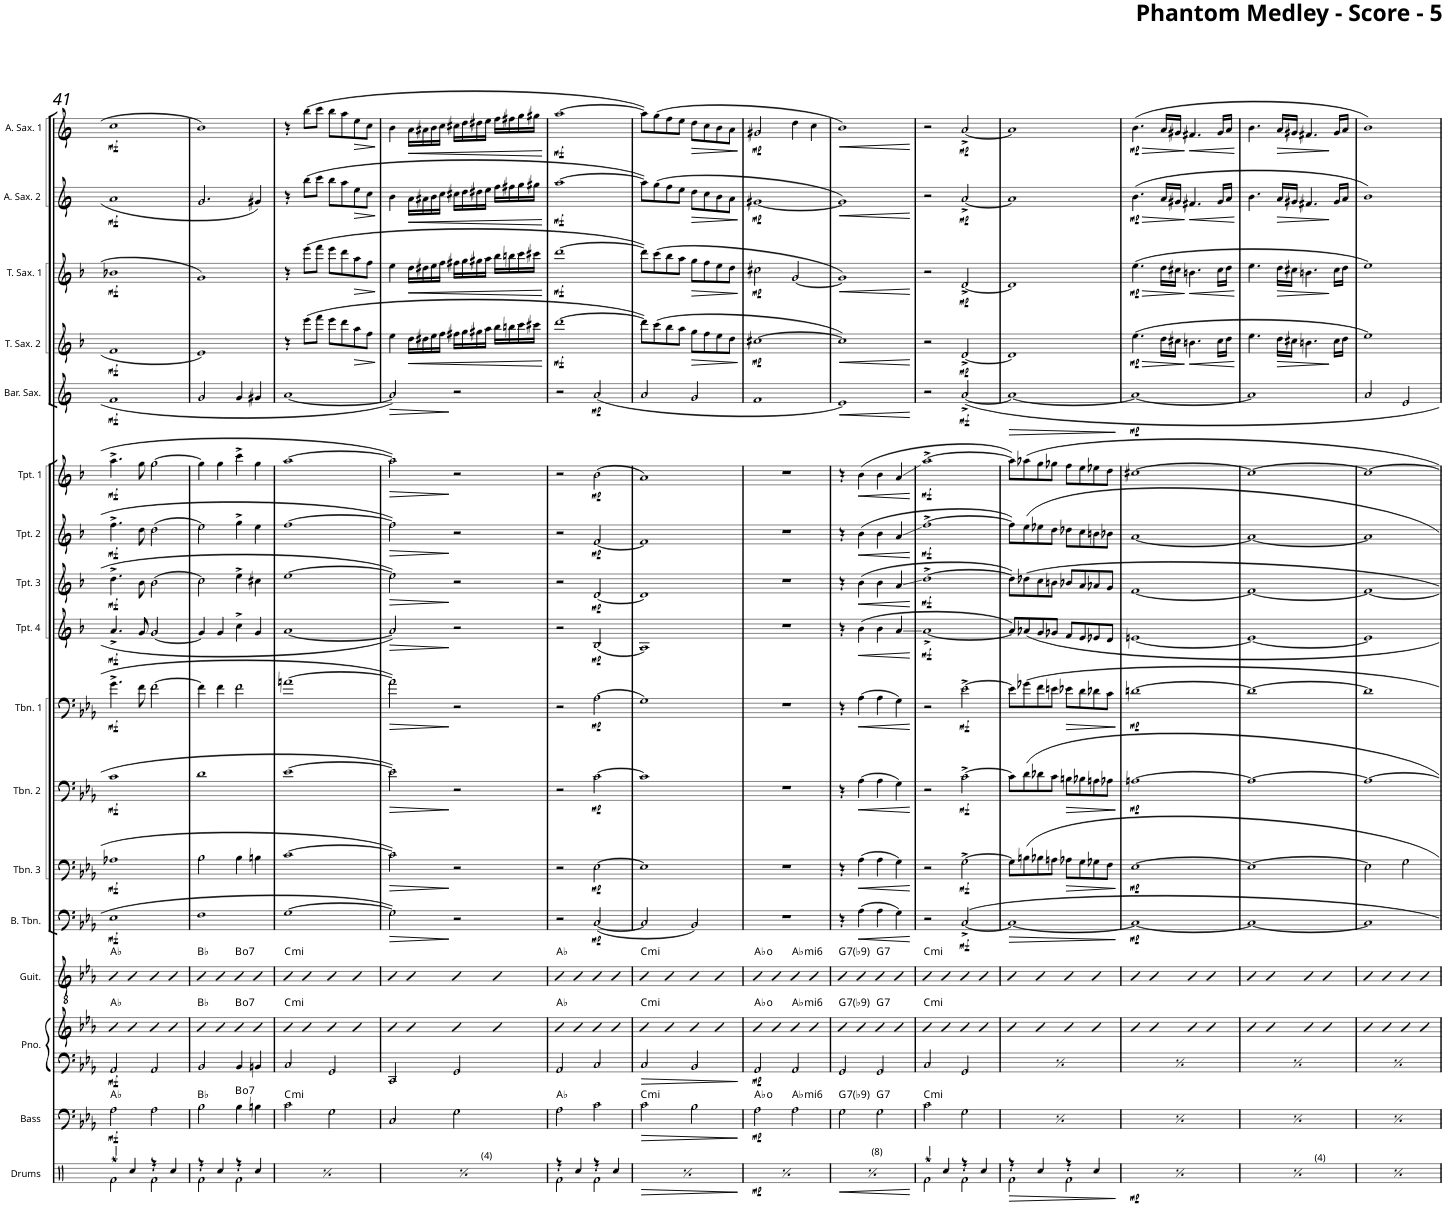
**kern	**kern	**dynam	**harte	**kern	**kern	**dynam	**harte	**kern	**harte	**kern	**dynam	**kern	**dynam	**kern	**dynam	**kern	**dynam	**kern	**dynam	**kern	**dynam	**kern	**dynam	**kern	**dynam	**kern	**dynam	**kern	**dynam	**kern	**dynam	**kern	**dynam	**kern	**dynam
*part17	*part16	*part16	*part16	*part15	*part15	*part15	*part15	*part14	*part14	*part13	*part13	*part12	*part12	*part11	*part11	*part10	*part10	*part9	*part9	*part8	*part8	*part7	*part7	*part6	*part6	*part5	*part5	*part4	*part4	*part3	*part3	*part2	*part2	*part1	*part1
*staff18	*staff17	*staff17	*	*staff16	*staff15	*staff15/16	*	*staff14	*	*staff13	*staff13	*staff12	*staff12	*staff11	*staff11	*staff10	*staff10	*staff9	*staff9	*staff8	*staff8	*staff7	*staff7	*staff6	*staff6	*staff5	*staff5	*staff4	*staff4	*staff3	*staff3	*staff2	*staff2	*staff1	*staff1
*I"Drums	*I"Bass	*	*	*I"Piano	*	*	*	*I"Guitar	*	*I"Bass Bone	*	*I"Trombone 3	*	*I"Trombone 2	*	*I"Trombone 1	*	*I"Trumpet 4	*	*I"Trumpet 3	*	*I"Trumpet 2	*	*I"Trumpet 1	*	*I"Bari Sax	*	*I"Tenor Sax 2	*	*I"Tenor Sax 1	*	*I"Alto Sax 2	*	*I"Alto Sax 1	*
*I'Drums	*I'Bass	*	*	*I'Pno.	*	*	*	*I'Guit.	*	*	*	*I'Tbn. 3	*	*I'Tbn. 2	*	*I'Tbn. 1	*	*I'Tpt. 4	*	*I'Tpt. 3	*	*I'Tpt. 2	*	*I'Tpt. 1	*	*I'Bar. Sax.	*	*I'T. Sax. 2	*	*I'T. Sax. 1	*	*I'A. Sax. 2	*	*I'A. Sax. 1	*
!!LO:PB:g=z
*clefX	*clefF4	*	*	*clefF4	*clefG2	*	*	*clefGv2	*	*clefF4	*	*clefF4	*	*clefF4	*	*clefF4	*	*clefG2	*	*clefG2	*	*clefG2	*	*clefG2	*	*clefG2	*	*clefG2	*	*clefG2	*	*clefG2	*	*clefG2	*
*	*Trd7c12	*	*	*	*	*	*	*	*	*	*	*	*	*	*	*	*	*Trd1c2	*	*Trd1c2	*	*Trd1c2	*	*Trd1c2	*	*Trd12c21	*	*Trd8c14	*	*Trd8c14	*	*Trd5c9	*	*Trd5c9	*
*k[]	*k[b-e-a-]	*	*	*k[b-e-a-]	*k[b-e-a-]	*	*	*k[b-e-a-]	*	*k[b-e-a-]	*	*k[b-e-a-]	*	*k[b-e-a-]	*	*k[b-e-a-]	*	*k[b-]	*	*k[b-]	*	*k[b-]	*	*k[b-]	*	*k[]	*	*k[b-]	*	*k[b-]	*	*k[]	*	*k[]	*
*M4/4	*M4/4	*	*	*M4/4	*M4/4	*	*	*M4/4	*	*M4/4	*	*M4/4	*	*M4/4	*	*M4/4	*	*M4/4	*	*M4/4	*	*M4/4	*	*M4/4	*	*M4/4	*	*M4/4	*	*M4/4	*	*M4/4	*	*M4/4	*
=41	=41	=41	=41	=41	=41	=41	=41	=41	=41	=41	=41	=41	=41	=41	=41	=41	=41	=41	=41	=41	=41	=41	=41	=41	=41	=41	=41	=41	=41	=41	=41	=41	=41	=41	=41
*^	*	*	*	*	*	*	*	*	*	*	*	*	*	*	*	*	*	*	*	*	*	*	*	*	*	*	*	*	*	*	*	*	*	*	*
!	!	!	!LO:DY:b	!	!	!	!LO:DY:b=2	!	!	!	!	!LO:DY:b	!	!LO:DY:b	!	!LO:DY:b	!	!LO:DY:b	!	!LO:DY:b	!	!LO:DY:b	!	!LO:DY:b	!	!LO:DY:b	!	!LO:DY:b	!	!LO:DY:b	!	!LO:DY:b	!	!LO:DY:b	!	!LO:DY:b
4Raa/	2Rf\	2A-\	mf	Ab:maj	2AA-/	4B-	mf	Ab:maj	4B-	Ab:maj	1E-	mf	1A-X	mf	1c	mf	4.g^\	mf	4.a^/	mf	4.dd^\	mf	4.ff^\	mf	4.aa^\	mf	1f	mf	1f	mf	1b-X	mf	1a	mf	1cc	mf
4Rcc/	.	.	.	.	.	4B-	.	.	4B-	.	.	.	.	.	.	.	.	.	.	.	.	.	.	.	.	.	.	.	.	.	.	.	.	.	.	.
.	.	.	.	.	.	.	.	.	.	.	.	.	.	.	.	.	8f\	.	8g/	.	8b-\	.	8dd\	.	8gg\	.	.	.	.	.	.	.	.	.	.	.
4r	2Rf\	2A-\	.	.	2AA-/	4B-	.	.	4B-	.	.	.	.	.	.	.	[2f\	.	[2g/	.	(2b-\	.	(2dd\	.	[2gg\	.	.	.	.	.	.	.	.	.	.	.
4Rcc/	.	.	.	.	.	4B-	.	.	4B-	.	.	.	.	.	.	.	.	.	.	.	.	.	.	.	.	.	.	.	.	.	.	.	.	.	.	.
=42	=42	=42	=42	=42	=42	=42	=42	=42	=42	=42	=42	=42	=42	=42	=42	=42	=42	=42	=42	=42	=42	=42	=42	=42	=42	=42	=42	=42	=42	=42	=42	=42	=42	=42	=42	=42
4r	2Rf\	2B-\	.	Bb:maj	2BB-/	4B-	.	Bb:maj	4B-	Bb:maj	1F	.	2B-\	.	1d	.	4f\]	.	4g/]	.	2cc\)	.	2ee\)	.	4gg\]	.	2g/	.	1e	.	1g	.	2.g/	.	1b	.
4Rcc/	.	.	.	.	.	4B-	.	.	4B-	.	.	.	.	.	.	.	4f\	.	4g/	.	.	.	.	.	4gg\	.	.	.	.	.	.	.	.	.	.	.
!	!	!	!	!LO:H:kt=7	!	!	!	!LO:H:kt=7	!	!LO:H:kt=7	!	!	!	!	!	!	!	!	!	!	!	!	!	!	!	!	!	!	!	!	!	!	!	!	!	!
4r	2Rf\	4B-\	.	B:dim7	4BB-/	4B-	.	B:dim7	4B-	B:dim7	.	.	4B-\	.	.	.	2f\	.	4cc^\	.	4ee^\	.	4gg^\	.	4ccc^\	.	4g/	.	.	.	.	.	.	.	.	.
4Rcc/	.	4Bn\	.	.	4BBn/	4B-	.	.	4B-	.	.	.	4Bn\	.	.	.	.	.	4g/	.	4cc#X\	.	4ee\	.	4gg\	.	4g#X/	.	.	.	.	.	4g#X/	.	.	.
=43	=43	=43	=43	=43	=43	=43	=43	=43	=43	=43	=43	=43	=43	=43	=43	=43	=43	=43	=43	=43	=43	=43	=43	=43	=43	=43	=43	=43	=43	=43	=43	=43	=43	=43	=43	=43
!	!	!	!	!LO:H:kt=mi	!	!	!	!LO:H:kt=mi	!	!LO:H:kt=mi	!	!	!	!	!	!	!	!	!	!	!	!	!	!	!	!	!	!	!	!	!	!	!	!	!	!
4r	2Rf\	2c\	.	C:min	2C/	4B-	.	C:min	4B-	C:min	[1G	.	[1c	.	[1e-	.	[1an	.	[1a	.	[1ee	.	[1ff	.	[1aa	.	[1a	.	4r	.	4r	.	4r	.	4r	.
4Rcc/	.	.	.	.	.	4B-	.	.	4B-	.	.	.	.	.	.	.	.	.	.	.	.	.	.	.	.	.	.	.	(8eee\L	.	(8eee\L	.	(8bb\L	.	(8bb\L	.
.	.	.	.	.	.	.	.	.	.	.	.	.	.	.	.	.	.	.	.	.	.	.	.	.	.	.	.	.	8fff\J	.	8fff\J	.	8ccc\J	.	8ccc\J	.
4r	2Rf\	2G\	.	.	2GG/	4B-	.	.	4B-	.	.	.	.	.	.	.	.	.	.	.	.	.	.	.	.	.	.	.	8eee\L	.	8eee\L	.	8bb\L	.	8bb\L	.
.	.	.	.	.	.	.	.	.	.	.	.	.	.	.	.	.	.	.	.	.	.	.	.	.	.	.	.	.	8ddd\	.	8ddd\	.	8aa\	.	8aa\	.
!	!	!	!	!	!	!	!	!	!	!	!	!	!	!	!	!	!	!	!	!	!	!	!	!	!	!	!	!	!	!LO:HP:b	!	!LO:HP:b	!	!LO:HP:b	!	!LO:HP:b
4Rcc/	.	.	.	.	.	4B-	.	.	4B-	.	.	.	.	.	.	.	.	.	.	.	.	.	.	.	.	.	.	.	8aa\	>	8aa\	>	8ee\	>	8ee\	>
.	.	.	.	.	.	.	.	.	.	.	.	.	.	.	.	.	.	.	.	.	.	.	.	.	.	.	.	.	8ff\J	.	8ff\J	.	8cc\J	.	8cc\J	.
*v	*v	*	*	*	*	*	*	*	*	*	*	*	*	*	*	*	*	*	*	*	*	*	*	*	*	*	*	*	*	*	*	*	*	*	*	*
.	.	.	.	.	.	.	.	.	.	.	.	.	.	.	.	.	.	.	.	.	.	.	.	.	.	.	.	.	]	.	]	.	]	.	]
=44	=44	=44	=44	=44	=44	=44	=44	=44	=44	=44	=44	=44	=44	=44	=44	=44	=44	=44	=44	=44	=44	=44	=44	=44	=44	=44	=44	=44	=44	=44	=44	=44	=44	=44	=44
*^	*	*	*	*	*	*	*	*	*	*	*	*	*	*	*	*	*	*	*	*	*	*	*	*	*	*	*	*	*	*	*	*	*	*	*
!	!	!	!	!	!	!	!	!	!	!	!	!LO:HP:b	!	!LO:HP:b	!	!LO:HP:b	!	!LO:HP:b	!	!LO:HP:b	!	!LO:HP:b	!	!LO:HP:b	!	!LO:HP:b	!	!LO:HP:b	!	!	!	!	!	!	!	!
4r	2Rf\	2C/	.	.	2CC/	4B-	.	.	4B-	.	2G\]	>	2c\]	>	2e-\]	>	2a\]	>	2a/]	>	2ee\]	>	2ff\]	>	2aa\]	>	2a/]	>	4ee\	.	4ee\	.	4b\	.	4b\	.
!	!	!	!	!	!	!	!	!	!	!	!	!	!	!	!	!	!	!	!	!	!	!	!	!	!	!	!	!	!	!LO:HP:b	!	!LO:HP:b	!	!LO:HP:b	!	!LO:HP:b
4Rcc/	.	.	.	.	.	4B-	.	.	4B-	.	.	.	.	.	.	.	.	.	.	.	.	.	.	.	.	.	.	.	16dd\LL	<	16dd\LL	<	16a\LL	<	16a\LL	<
.	.	.	.	.	.	.	.	.	.	.	.	.	.	.	.	.	.	.	.	.	.	.	.	.	.	.	.	.	16dd#X\	.	16dd#X\	.	16a#X\	.	16a#X\	.
.	.	.	.	.	.	.	.	.	.	.	.	.	.	.	.	.	.	.	.	.	.	.	.	.	.	.	.	.	16ee\	.	16ee\	.	16b\	.	16b\	.
.	.	.	.	.	.	.	.	.	.	.	.	.	.	.	.	.	.	.	.	.	.	.	.	.	.	.	.	.	16ff\JJ	.	16ff\JJ	.	16cc\JJ	.	16cc\JJ	.
4r	2Rf\	2G\	.	.	2GG/	4B-	.	.	4B-	.	2r	]	2r	]	2r	]	2r	]	2r	]	2r	]	2r	]	2r	]	2r	]	16ff#X\LL	.	16ff#X\LL	.	16cc#X\LL	.	16cc#X\LL	.
.	.	.	.	.	.	.	.	.	.	.	.	.	.	.	.	.	.	.	.	.	.	.	.	.	.	.	.	.	16gg\	.	16gg\	.	16dd\	.	16dd\	.
.	.	.	.	.	.	.	.	.	.	.	.	.	.	.	.	.	.	.	.	.	.	.	.	.	.	.	.	.	16gg#X\	.	16gg#X\	.	16dd#X\	.	16dd#X\	.
.	.	.	.	.	.	.	.	.	.	.	.	.	.	.	.	.	.	.	.	.	.	.	.	.	.	.	.	.	16aa\JJ	.	16aa\JJ	.	16ee\JJ	.	16ee\JJ	.
4Rcc/	.	.	.	.	.	4B-	.	.	4B-	.	.	.	.	.	.	.	.	.	.	.	.	.	.	.	.	.	.	.	16bb-\LL	.	16bb-\LL	.	16ff\LL	.	16ff\LL	.
.	.	.	.	.	.	.	.	.	.	.	.	.	.	.	.	.	.	.	.	.	.	.	.	.	.	.	.	.	16bbn\	.	16bbn\	.	16ff#X\	.	16ff#X\	.
.	.	.	.	.	.	.	.	.	.	.	.	.	.	.	.	.	.	.	.	.	.	.	.	.	.	.	.	.	16ccc\	.	16ccc\	.	16gg\	.	16gg\	.
.	.	.	.	.	.	.	.	.	.	.	.	.	.	.	.	.	.	.	.	.	.	.	.	.	.	.	.	.	16ccc#X\JJ	.	16ccc#X\JJ	.	16gg#X\JJ	.	16gg#X\JJ	.
*v	*v	*	*	*	*	*	*	*	*	*	*	*	*	*	*	*	*	*	*	*	*	*	*	*	*	*	*	*	*	*	*	*	*	*	*	*
.	.	.	.	.	.	.	.	.	.	.	.	.	.	.	.	.	.	.	.	.	.	.	.	.	.	.	.	.	[	.	[	.	[	.	[
=45	=45	=45	=45	=45	=45	=45	=45	=45	=45	=45	=45	=45	=45	=45	=45	=45	=45	=45	=45	=45	=45	=45	=45	=45	=45	=45	=45	=45	=45	=45	=45	=45	=45	=45	=45
*^	*	*	*	*	*	*	*	*	*	*	*	*	*	*	*	*	*	*	*	*	*	*	*	*	*	*	*	*	*	*	*	*	*	*	*
!	!	!	!	!	!	!	!	!	!	!	!	!	!	!	!	!	!	!	!	!	!	!	!	!	!	!	!	!	!	!LO:DY:b	!	!LO:DY:b	!	!LO:DY:b	!	!LO:DY:b
4r	2Rf\	2A-\	.	Ab:maj	2AA-/	4B-	.	Ab:maj	4B-	Ab:maj	2r	.	2r	.	2r	.	2r	.	2r	.	2r	.	2r	.	2r	.	2r	.	[1ddd	mf	[1ddd	mf	[1aa	mf	[1aa	mf
4Rcc/	.	.	.	.	.	4B-	.	.	4B-	.	.	.	.	.	.	.	.	.	.	.	.	.	.	.	.	.	.	.	.	.	.	.	.	.	.	.
!	!	!	!	!	!	!	!	!	!	!	!	!LO:DY:b	!	!LO:DY:b	!	!LO:DY:b	!	!LO:DY:b	!	!LO:DY:b	!	!LO:DY:b	!	!LO:DY:b	!	!LO:DY:b	!	!LO:DY:b	!	!	!	!	!	!	!	!
4r	2Rf\	2c\	.	.	2C/	4B-	.	.	4B-	.	([2C/	mp	[2E-\	mp	[2c\	mp	(2A-\	mp	(2B-/	mp	[2d/	mp	[2f/	mp	(2b-\	mp	(2a/	mp	.	.	.	.	.	.	.	.
4Rcc/	.	.	.	.	.	4B-	.	.	4B-	.	.	.	.	.	.	.	.	.	.	.	.	.	.	.	.	.	.	.	.	.	.	.	.	.	.	.
=46	=46	=46	=46	=46	=46	=46	=46	=46	=46	=46	=46	=46	=46	=46	=46	=46	=46	=46	=46	=46	=46	=46	=46	=46	=46	=46	=46	=46	=46	=46	=46	=46	=46	=46	=46	=46
!	!	!	!LO:HP:b	!LO:H:kt=mi	!	!	!	!LO:H:kt=mi	!	!LO:H:kt=mi	!	!	!	!	!	!	!	!	!	!	!	!	!	!	!	!	!	!	!	!	!	!	!	!	!	!
4r	2Rf\	2c\	>	C:min	2C/	4B-	.	C:min	4B-	C:min	2C/]	.	1E-]	.	1c]	.	1G)	.	1A)	.	1d]	.	1f]	.	1a)	.	2a/	.	8ddd\L])	.	8ddd\L])	.	8aa\L])	.	8aa\L])	.
.	.	.	.	.	.	.	.	.	.	.	.	.	.	.	.	.	.	.	.	.	.	.	.	.	.	.	.	.	(8ccc\	.	(8ccc\	.	(8gg\	.	(8gg\	.
4Rcc/	.	.	.	.	.	4B-	.	.	4B-	.	.	.	.	.	.	.	.	.	.	.	.	.	.	.	.	.	.	.	8bb-\	.	8bb-\	.	8ff\	.	8ff\	.
.	.	.	.	.	.	.	.	.	.	.	.	.	.	.	.	.	.	.	.	.	.	.	.	.	.	.	.	.	8aa\J	.	8aa\J	.	8ee\J	.	8ee\J	.
!	!	!	!	!	!	!	!	!	!	!	!	!	!	!	!	!	!	!	!	!	!	!	!	!	!	!	!	!	!	!LO:HP:b	!	!LO:HP:b	!	!LO:HP:b	!	!LO:HP:b
4r	2Rf\	2B-\	.	.	2BB-/	4B-	.	.	4B-	.	2BB-/)	.	.	.	.	.	.	.	.	.	.	.	.	.	.	.	2g/	.	8gg\L	>	8gg\L	>	8dd\L	>	8dd\L	>
.	.	.	.	.	.	.	.	.	.	.	.	.	.	.	.	.	.	.	.	.	.	.	.	.	.	.	.	.	8ff\	.	8ff\	.	8cc\	.	8cc\	.
4Rcc/	.	.	.	.	.	4B-	.	.	4B-	.	.	.	.	.	.	.	.	.	.	.	.	.	.	.	.	.	.	.	8ee\	.	8ee\	.	8b\	.	8b\	.
.	.	.	.	.	.	.	.	.	.	.	.	.	.	.	.	.	.	.	.	.	.	.	.	.	.	.	.	.	8dd\J	.	8dd\J	.	8a\J	.	8a\J	.
*v	*v	*	*	*	*	*	*	*	*	*	*	*	*	*	*	*	*	*	*	*	*	*	*	*	*	*	*	*	*	*	*	*	*	*	*	*
.	.	]	.	.	.	.	.	.	.	.	.	.	.	.	.	.	.	.	.	.	.	.	.	.	.	.	.	.	]	.	]	.	]	.	]
=47	=47	=47	=47	=47	=47	=47	=47	=47	=47	=47	=47	=47	=47	=47	=47	=47	=47	=47	=47	=47	=47	=47	=47	=47	=47	=47	=47	=47	=47	=47	=47	=47	=47	=47	=47
*^	*	*	*	*	*	*	*	*	*	*	*	*	*	*	*	*	*	*	*	*	*	*	*	*	*	*	*	*	*	*	*	*	*	*	*
!	!	!	!LO:DY:b	!	!	!	!LO:DY:b=2	!	!	!	!	!	!	!	!	!	!	!	!	!	!	!	!	!	!	!	!	!	!	!LO:DY:b	!	!LO:DY:b	!	!LO:DY:b	!	!LO:DY:b
4r	2Rf\	2A-\	mp	Ab:dim	2AA-/	4B-	mp	Ab:dim	4B-	Ab:dim	1r	.	1r	.	1r	.	1r	.	1r	.	1r	.	1r	.	1r	.	1f	.	[1cc#X	mp	2cc#X\	mp	[1g#X	mp	2g#X/	mp
4Rcc/	.	.	.	.	.	4B-	.	.	4B-	.	.	.	.	.	.	.	.	.	.	.	.	.	.	.	.	.	.	.	.	.	.	.	.	.	.	.
!	!	!	!	!LO:H:kt=mi6	!	!	!	!LO:H:kt=mi6	!	!LO:H:kt=mi6	!	!	!	!	!	!	!	!	!	!	!	!	!	!	!	!	!	!	!	!	!	!	!	!	!	!
4r	2Rf\	2A-\	.	Ab:min6	2AA-/	4B-	.	Ab:min6	4B-	Ab:min6	.	.	.	.	.	.	.	.	.	.	.	.	.	.	.	.	.	.	.	.	[2g/	.	.	.	4dd\	.
4Rcc/	.	.	.	.	.	4B-	.	.	4B-	.	.	.	.	.	.	.	.	.	.	.	.	.	.	.	.	.	.	.	.	.	.	.	.	.	4cc\	.
=48	=48	=48	=48	=48	=48	=48	=48	=48	=48	=48	=48	=48	=48	=48	=48	=48	=48	=48	=48	=48	=48	=48	=48	=48	=48	=48	=48	=48	=48	=48	=48	=48	=48	=48	=48	=48
!	!	!	!	!LO:H:kt=7	!	!	!	!LO:H:kt=7	!	!LO:H:kt=7	!	!	!	!	!	!	!	!	!	!	!	!	!	!	!	!	!	!LO:HP:b	!	!LO:HP:b	!	!LO:HP:b	!	!LO:HP:b	!	!LO:HP:b
4r	2Rf\	2G\	.	G:7(b9)	2GG/	4B-	.	G:7(b9)	4B-	G:7(b9)	4r	.	4r	.	4r	.	4r	.	4r	.	4r	.	4r	.	4r	.	1e)	<	1cc#])	<	1g])	<	1g#])	<	1b)	<
!	!	!	!	!	!	!	!	!	!	!	!	!LO:HP:b	!	!LO:HP:b	!	!LO:HP:b	!	!LO:HP:b	!	!LO:HP:b	!	!LO:HP:b	!	!LO:HP:b	!	!LO:HP:b	!	!	!	!	!	!	!	!	!	!
4Rcc/	.	.	.	.	.	4B-	.	.	4B-	.	(4A-\	<	(4A-\	<	(4A-\	<	(4A-\	<	(4b-\	<	(4b-\	<	(4b-\	<	(4b-\	<	.	.	.	.	.	.	.	.	.	.
!	!	!	!	!LO:H:kt=7	!	!	!	!LO:H:kt=7	!	!LO:H:kt=7	!	!	!	!	!	!	!	!	!	!	!	!	!	!	!	!	!	!	!	!	!	!	!	!	!	!
4r	2Rf\	2G\	.	G:7	2GG/	4B-	.	G:7	4B-	G:7	4A-\	.	4A-\	.	4A-\	.	4A-\	.	4b-\	.	4b-\	.	4b-\	.	4b-\	.	.	.	.	.	.	.	.	.	.	.
4Rcc/	.	.	.	.	.	4B-	.	.	4B-	.	4G\)	.	4G\)	.	4G\)	.	4G\)	.	4a/	.	4a/	.	4a/	.	4a/	.	.	.	.	.	.	.	.	.	.	.
*v	*v	*	*	*	*	*	*	*	*	*	*	*	*	*	*	*	*	*	*	*	*	*	*	*	*	*	*	*	*	*	*	*	*	*	*	*
.	.	.	.	.	.	.	.	.	.	.	[	.	[	.	[	.	[	.	[	.	[	.	[	.	[	.	[	.	[	.	[	.	[	.	[
=49	=49	=49	=49	=49	=49	=49	=49	=49	=49	=49	=49	=49	=49	=49	=49	=49	=49	=49	=49	=49	=49	=49	=49	=49	=49	=49	=49	=49	=49	=49	=49	=49	=49	=49	=49
*^	*	*	*	*	*	*	*	*	*	*	*	*	*	*	*	*	*	*	*	*	*	*	*	*	*	*	*	*	*	*	*	*	*	*	*
!	!	!	!	!LO:H:kt=mi	!	!	!	!LO:H:kt=mi	!	!LO:H:kt=mi	!	!	!	!	!	!	!	!	!	!LO:DY:b	!	!LO:DY:b	!	!LO:DY:b	!	!LO:DY:b	!	!	!	!	!	!	!	!	!	!
4Raa/	2Rf\	2c\	.	C:min	2C/	4B-	.	C:min	4B-	C:min	2r	.	2r	.	2r	.	2r	.	[1a^	mf	[1dd^	mf	[1ff^	mf	[1aa^	mf	2r	.	2r	.	2r	.	2r	.	2r	.
4Rcc/	.	.	.	.	.	4B-	.	.	4B-	.	.	.	.	.	.	.	.	.	.	.	.	.	.	.	.	.	.	.	.	.	.	.	.	.	.	.
!	!	!	!	!	!	!	!	!	!	!	!	!LO:DY:b	!	!LO:DY:b	!	!LO:DY:b	!	!LO:DY:b	!	!	!	!	!	!	!	!	!	!LO:DY:b	!	!LO:DY:b	!	!LO:DY:b	!	!LO:DY:b	!	!LO:DY:b
4r	2Rf\	2G\	.	.	2GG/	4B-	.	.	4B-	.	[2C^/	mf	[2G^\	mf	[2c^\	mf	[2e-^\	mf	.	.	.	.	.	.	.	.	[2a^/	mf	[2d^/	mp	[2d^/	mp	[2a^/	mp	[2a^/	mp
4Rcc/	.	.	.	.	.	4B-	.	.	4B-	.	.	.	.	.	.	.	.	.	.	.	.	.	.	.	.	.	.	.	.	.	.	.	.	.	.	.
=50	=50	=50	=50	=50	=50	=50	=50	=50	=50	=50	=50	=50	=50	=50	=50	=50	=50	=50	=50	=50	=50	=50	=50	=50	=50	=50	=50	=50	=50	=50	=50	=50	=50	=50	=50	=50
!	!	!	!	!LO:H:kt=mi	!	!	!	!	!	!	!	!LO:HP:b	!	!	!	!	!	!	!	!	!	!	!	!	!	!	!	!LO:HP:b	!	!	!	!	!	!	!	!
4r	2Rf\	2c\	.	C:min	2C/	4B-	.	.	4B-	.	1C_	>	8G\L]	.	8c\L]	.	8e-\L]	.	8a/L])	.	8dd\L])	.	8ff\L])	.	8aa\L])	.	1a_	>	1d]	.	1d]	.	1a]	.	1a]	.
.	.	.	.	.	.	.	.	.	.	.	.	.	8Bn\	.	8d\	.	8g-X\	.	8a-X/	.	8dd-X\	.	8ee\	.	8aa-X\	.	.	.	.	.	.	.	.	.	.	.
4Rcc/	.	.	.	.	.	4B-	.	.	4B-	.	.	.	8B-X\	.	8d-X\	.	8f\	.	8g/	.	8cc\	.	8ee-X\	.	8gg\	.	.	.	.	.	.	.	.	.	.	.
.	.	.	.	.	.	.	.	.	.	.	.	.	8An\J	.	8c\J	.	8en\J	.	8g-X/J	.	8bn\J	.	8dd\J	.	8gg-X\J	.	.	.	.	.	.	.	.	.	.	.
!	!	!	!	!	!	!	!	!	!	!	!	!	!	!LO:HP:b	!	!LO:HP:b	!	!LO:HP:b	!	!	!	!	!	!	!	!	!	!	!	!	!	!	!	!	!	!
4r	2Rf\	2G\	.	.	2GG/	4B-	.	.	4B-	.	.	.	8A-X\L	>	8Bn\L	>	8e-X\L	>	8f/L	.	8b-X/L	.	8dd-X\L	.	8ff\L	.	.	.	.	.	.	.	.	.	.	.
.	.	.	.	.	.	.	.	.	.	.	.	.	8G\	.	8B-X\	.	8d\	.	8e/	.	8a/	.	8cc\	.	8ee\	.	.	.	.	.	.	.	.	.	.	.
4Rcc/	.	.	.	.	.	4B-	.	.	4B-	.	.	.	8G-X\	.	8An\	.	8d-X\	.	8e-X/	.	8a-X/	.	8bn\	.	8ee-X\	.	.	.	.	.	.	.	.	.	.	.
.	.	.	.	.	.	.	.	.	.	.	.	.	8F\J	.	8A-X\J	.	8c\J	.	8d/J	.	8g/J	.	8b-X\J	.	8dd\J	.	.	.	.	.	.	.	.	.	.	.
*v	*v	*	*	*	*	*	*	*	*	*	*	*	*	*	*	*	*	*	*	*	*	*	*	*	*	*	*	*	*	*	*	*	*	*	*	*
.	.	.	.	.	.	.	.	.	.	.	]	.	]	.	]	.	]	.	.	.	.	.	.	.	.	.	]	.	.	.	.	.	.	.	.
=51	=51	=51	=51	=51	=51	=51	=51	=51	=51	=51	=51	=51	=51	=51	=51	=51	=51	=51	=51	=51	=51	=51	=51	=51	=51	=51	=51	=51	=51	=51	=51	=51	=51	=51	=51
*^	*	*	*	*	*	*	*	*	*	*	*	*	*	*	*	*	*	*	*	*	*	*	*	*	*	*	*	*	*	*	*	*	*	*	*
!	!	!	!	!	!	!	!	!	!	!	!	!LO:DY:b	!	!LO:DY:b	!	!LO:DY:b	!	!LO:DY:b	!	!	!	!	!	!	!	!	!	!LO:DY:b	!	!LO:HP:b	!	!LO:HP:b	!	!LO:HP:b	!	!LO:HP:b
!	!	!	!	!LO:H:kt=mi	!	!	!	!	!	!	!	!	!	!	!	!	!	!	!	!	!	!	!	!	!	!	!	!	!	!LO:DY:n=1:b	!	!LO:DY:n=1:b	!	!LO:DY:n=1:b	!	!LO:DY:n=1:b
4r	2Rf\	2c\	.	C:min	2C/	4B-	.	.	4B-	.	1C_	mp	[1E-	mp	[1An	mp	[1dn	mp	[1en	.	[1f	.	[1a	.	[1cc#X	.	1a_	mp	(4.ee\	> mp	(4.ee\	> mp	(4.b\	> mp	(4.b\	> mp
4Rcc/	.	.	.	.	.	4B-	.	.	4B-	.	.	.	.	.	.	.	.	.	.	.	.	.	.	.	.	.	.	.	.	.	.	.	.	.	.	.
.	.	.	.	.	.	.	.	.	.	.	.	.	.	.	.	.	.	.	.	.	.	.	.	.	.	.	.	.	16dd\LL	.	16dd\LL	.	16a/LL	.	16a/LL	.
.	.	.	.	.	.	.	.	.	.	.	.	.	.	.	.	.	.	.	.	.	.	.	.	.	.	.	.	.	16cc#X\JJ	.	16cc#X\JJ	.	16g#X/JJ	.	16g#X/JJ	.
!	!	!	!	!	!	!	!	!	!	!	!	!	!	!	!	!	!	!	!	!	!	!	!	!	!	!	!	!	!	!LO:HP:n=1:b	!	!LO:HP:n=1:b	!	!LO:HP:n=1:b	!	!LO:HP:n=1:b
4r	2Rf\	2G\	.	.	2GG/	4B-	.	.	4B-	.	.	.	.	.	.	.	.	.	.	.	.	.	.	.	.	.	.	.	4.bn\	] <	4.bn\	] <	4.f#X/	] <	4.f#X/	] <
4Rcc/	.	.	.	.	.	4B-	.	.	4B-	.	.	.	.	.	.	.	.	.	.	.	.	.	.	.	.	.	.	.	.	.	.	.	.	.	.	.
.	.	.	.	.	.	.	.	.	.	.	.	.	.	.	.	.	.	.	.	.	.	.	.	.	.	.	.	.	16cc#\LL	.	16cc#\LL	.	16g#/LL	.	16g#/LL	.
.	.	.	.	.	.	.	.	.	.	.	.	.	.	.	.	.	.	.	.	.	.	.	.	.	.	.	.	.	16dd\JJ	.	16dd\JJ	.	16a/JJ	.	16a/JJ	.
*v	*v	*	*	*	*	*	*	*	*	*	*	*	*	*	*	*	*	*	*	*	*	*	*	*	*	*	*	*	*	*	*	*	*	*	*	*
.	.	.	.	.	.	.	.	.	.	.	.	.	.	.	.	.	.	.	.	.	.	.	.	.	.	.	.	.	[	.	[	.	[	.	[
=52	=52	=52	=52	=52	=52	=52	=52	=52	=52	=52	=52	=52	=52	=52	=52	=52	=52	=52	=52	=52	=52	=52	=52	=52	=52	=52	=52	=52	=52	=52	=52	=52	=52	=52	=52
*^	*	*	*	*	*	*	*	*	*	*	*	*	*	*	*	*	*	*	*	*	*	*	*	*	*	*	*	*	*	*	*	*	*	*	*
!	!	!	!	!LO:H:kt=mi	!	!	!	!	!	!	!	!	!	!	!	!	!	!	!	!	!	!	!	!	!	!	!	!	!	!	!	!	!	!	!	!
4r	2Rf\	2c\	.	C:min	2C/	4B-	.	.	4B-	.	1C_	.	1E-_	.	1A_	.	1d_	.	1e_	.	1f_	.	1a_	.	1cc#_	.	1a]	.	4.ee\	.	4.ee\	.	4.b\	.	4.b\	.
4Rcc/	.	.	.	.	.	4B-	.	.	4B-	.	.	.	.	.	.	.	.	.	.	.	.	.	.	.	.	.	.	.	.	.	.	.	.	.	.	.
!	!	!	!	!	!	!	!	!	!	!	!	!	!	!	!	!	!	!	!	!	!	!	!	!	!	!	!	!	!	!LO:HP:b	!	!LO:HP:b	!	!LO:HP:b	!	!LO:HP:b
.	.	.	.	.	.	.	.	.	.	.	.	.	.	.	.	.	.	.	.	.	.	.	.	.	.	.	.	.	16dd\LL	>	16dd\LL	>	16a/LL	>	16a/LL	>
.	.	.	.	.	.	.	.	.	.	.	.	.	.	.	.	.	.	.	.	.	.	.	.	.	.	.	.	.	16cc#X\JJ	.	16cc#X\JJ	.	16g#X/JJ	.	16g#X/JJ	.
4r	2Rf\	2G\	.	.	2GG/	4B-	.	.	4B-	.	.	.	.	.	.	.	.	.	.	.	.	.	.	.	.	.	.	.	4.bn\	.	4.bn\	.	4.f#X/	.	4.f#X/	.
4Rcc/	.	.	.	.	.	4B-	.	.	4B-	.	.	.	.	.	.	.	.	.	.	.	.	.	.	.	.	.	.	.	.	.	.	.	.	.	.	.
.	.	.	.	.	.	.	.	.	.	.	.	.	.	.	.	.	.	.	.	.	.	.	.	.	.	.	.	.	16cc#\LL	]	16cc#\LL	]	16g#/LL	]	16g#/LL	]
.	.	.	.	.	.	.	.	.	.	.	.	.	.	.	.	.	.	.	.	.	.	.	.	.	.	.	.	.	16dd\JJ	.	16dd\JJ	.	16a/JJ	.	16a/JJ	.
=53	=53	=53	=53	=53	=53	=53	=53	=53	=53	=53	=53	=53	=53	=53	=53	=53	=53	=53	=53	=53	=53	=53	=53	=53	=53	=53	=53	=53	=53	=53	=53	=53	=53	=53	=53	=53
!	!	!	!	!LO:H:kt=mi	!	!	!	!	!	!	!	!	!	!	!	!	!	!	!	!	!	!	!	!	!	!	!	!	!	!	!	!	!	!	!	!
4r	2Rf\	2c\	.	C:min	2C/	4B-	.	.	4B-	.	1C]	.	2E-\]	.	1A_	.	1d]	.	1e]	.	1f_	.	1a]	.	1cc#_	.	2a/	.	1ee)	.	1ee)	.	1b)	.	1b)	.
4Rcc/	.	.	.	.	.	4B-	.	.	4B-	.	.	.	.	.	.	.	.	.	.	.	.	.	.	.	.	.	.	.	.	.	.	.	.	.	.	.
4r	2Rf\	2G\	.	.	2GG/	4B-	.	.	4B-	.	.	.	2G\	.	.	.	.	.	.	.	.	.	.	.	.	.	2e/	.	.	.	.	.	.	.	.	.
4Rcc/	.	.	.	.	.	4B-	.	.	4B-	.	.	.	.	.	.	.	.	.	.	.	.	.	.	.	.	.	.	.	.	.	.	.	.	.	.	.
*v	*v	*	*	*	*	*	*	*	*	*	*	*	*	*	*	*	*	*	*	*	*	*	*	*	*	*	*	*	*	*	*	*	*	*	*	*
=	=	=	=	=	=	=	=	=	=	=	=	=	=	=	=	=	=	=	=	=	=	=	=	=	=	=	=	=	=	=	=	=	=	=	=
*-	*-	*-	*-	*-	*-	*-	*-	*-	*-	*-	*-	*-	*-	*-	*-	*-	*-	*-	*-	*-	*-	*-	*-	*-	*-	*-	*-	*-	*-	*-	*-	*-	*-	*-	*-
